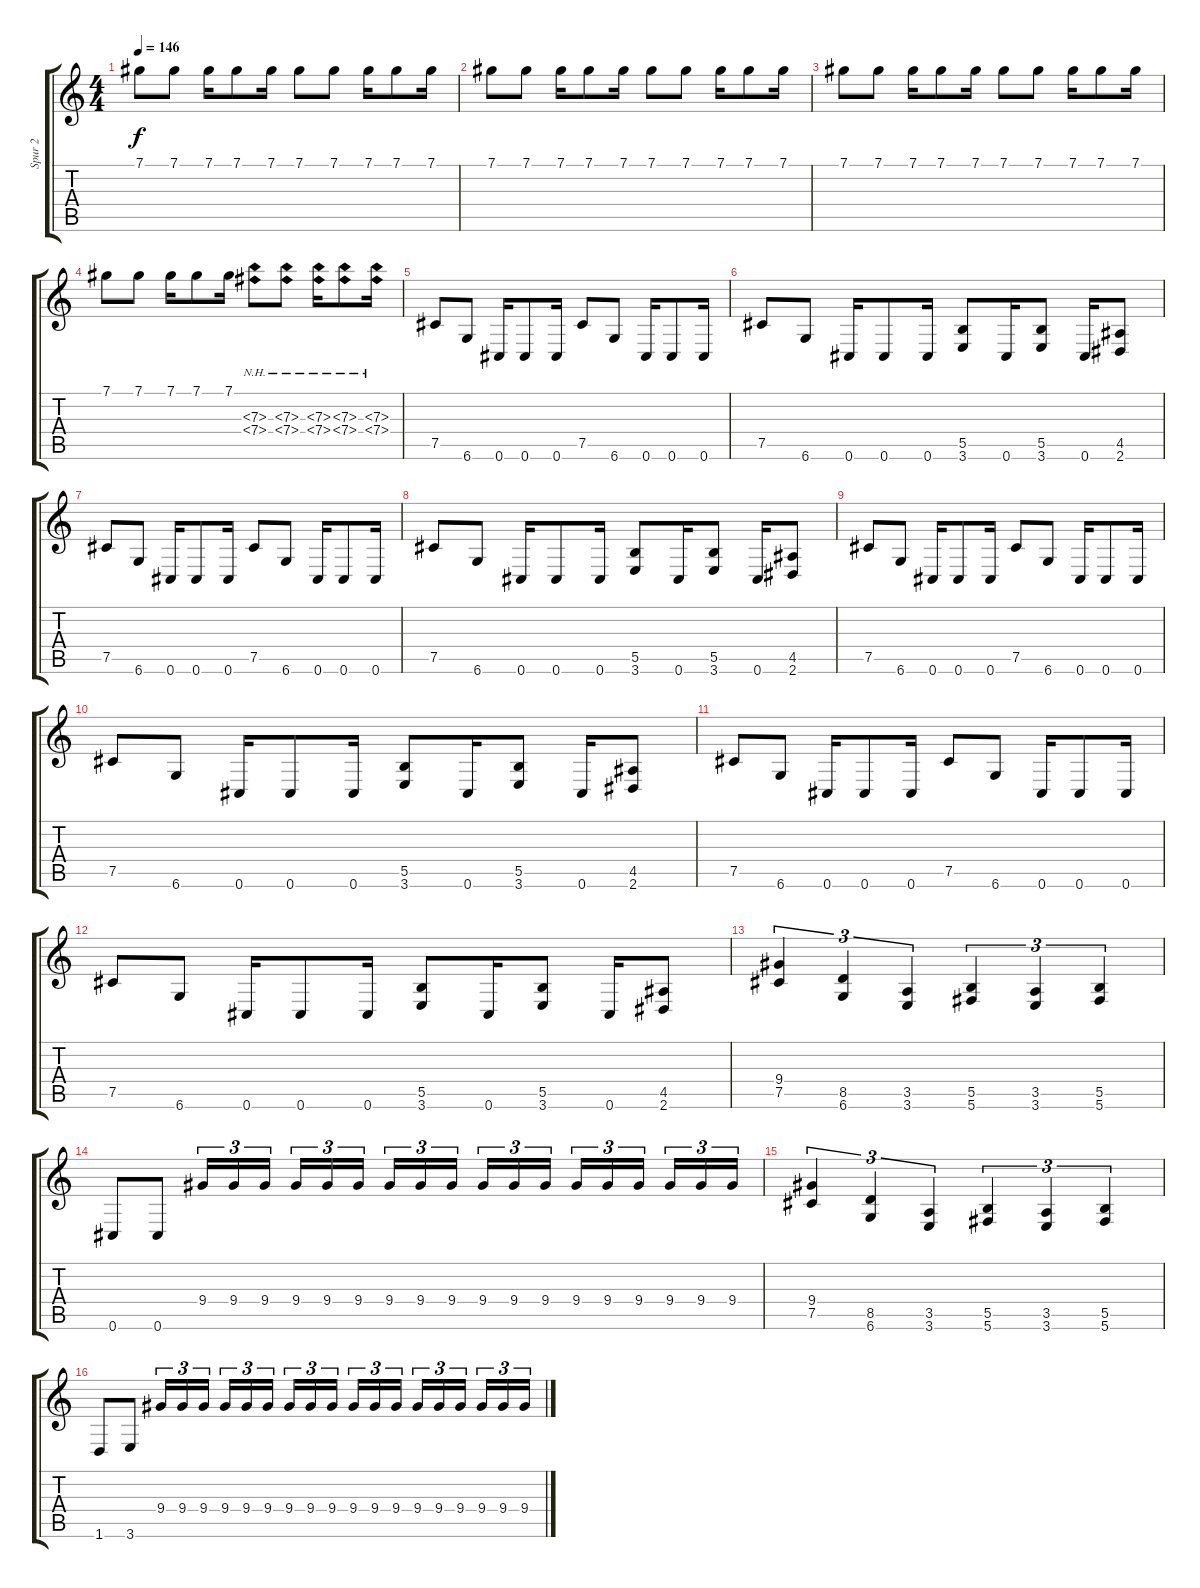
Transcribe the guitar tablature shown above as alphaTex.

\track ("Spur 2" "Spur 2") {instrument overdrivenguitar}
\staff {score tabs}
\tuning (Db4 Ab3 E3 B2 Gb2 Db2) {hide}
\ts (4 4)
\tempo 146
\clef g2
\ks c
7.1.8{dy f} 7.1.8 7.1.16 7.1.8 7.1.16 7.1.8 7.1.8 7.1.16 7.1.8 7.1.16 |
7.1.8 7.1.8 7.1.16 7.1.8 7.1.16 7.1.8 7.1.8 7.1.16 7.1.8 7.1.16 |
7.1.8 7.1.8 7.1.16 7.1.8 7.1.16 7.1.8 7.1.8 7.1.16 7.1.8 7.1.16 |
7.1.8 7.1.8 7.1.16 7.1.8 7.1.16 (7.3{nh} 7.4{nh}).8 (7.3{nh} 7.4{nh}).8 (7.3{nh} 7.4{nh}).16 (7.3{nh} 7.4{nh}).8 (7.3{nh} 7.4{nh}).16 |
7.5.8 6.6.8 0.6.16 0.6.8 0.6.16 7.5.8 6.6.8 0.6.16 0.6.8 0.6.16 |
7.5.8 6.6.8 0.6.16 0.6.8 0.6.16 (5.5 3.6).8 0.6.16 (5.5 3.6).8 0.6.16 (4.5 2.6).8 |
7.5.8 6.6.8 0.6.16 0.6.8 0.6.16 7.5.8 6.6.8 0.6.16 0.6.8 0.6.16 |
7.5.8 6.6.8 0.6.16 0.6.8 0.6.16 (5.5 3.6).8 0.6.16 (5.5 3.6).8 0.6.16 (4.5 2.6).8 |
7.5.8 6.6.8 0.6.16 0.6.8 0.6.16 7.5.8 6.6.8 0.6.16 0.6.8 0.6.16 |
7.5.8 6.6.8 0.6.16 0.6.8 0.6.16 (5.5 3.6).8 0.6.16 (5.5 3.6).8 0.6.16 (4.5 2.6).8 |
7.5.8 6.6.8 0.6.16 0.6.8 0.6.16 7.5.8 6.6.8 0.6.16 0.6.8 0.6.16 |
7.5.8 6.6.8 0.6.16 0.6.8 0.6.16 (5.5 3.6).8 0.6.16 (5.5 3.6).8 0.6.16 (4.5 2.6).8 |
(9.4 7.5).4{tu (3 2)} (8.5 6.6).4{tu (3 2)} (3.5 3.6).4{tu (3 2)} (5.5 5.6).4{tu (3 2)} (3.5 3.6).4{tu (3 2)} (5.5 5.6).4{tu (3 2)} |
0.6.8 0.6.8 9.4.16{tu (3 2)} 9.4.16{tu (3 2)} 9.4.16{tu (3 2)} 9.4.16{tu (3 2)} 9.4.16{tu (3 2)} 9.4.16{tu (3 2)} 9.4.16{tu (3 2)} 9.4.16{tu (3 2)} 9.4.16{tu (3 2)} 9.4.16{tu (3 2)} 9.4.16{tu (3 2)} 9.4.16{tu (3 2)} 9.4.16{tu (3 2)} 9.4.16{tu (3 2)} 9.4.16{tu (3 2)} 9.4.16{tu (3 2)} 9.4.16{tu (3 2)} 9.4.16{tu (3 2)} |
(9.4 7.5).4{tu (3 2)} (8.5 6.6).4{tu (3 2)} (3.5 3.6).4{tu (3 2)} (5.5 5.6).4{tu (3 2)} (3.5 3.6).4{tu (3 2)} (5.5 5.6).4{tu (3 2)} |
1.6.8 3.6.8 9.4.16{tu (3 2)} 9.4.16{tu (3 2)} 9.4.16{tu (3 2)} 9.4.16{tu (3 2)} 9.4.16{tu (3 2)} 9.4.16{tu (3 2)} 9.4.16{tu (3 2)} 9.4.16{tu (3 2)} 9.4.16{tu (3 2)} 9.4.16{tu (3 2)} 9.4.16{tu (3 2)} 9.4.16{tu (3 2)} 9.4.16{tu (3 2)} 9.4.16{tu (3 2)} 9.4.16{tu (3 2)} 9.4.16{tu (3 2)} 9.4.16{tu (3 2)} 9.4.16{tu (3 2)}
